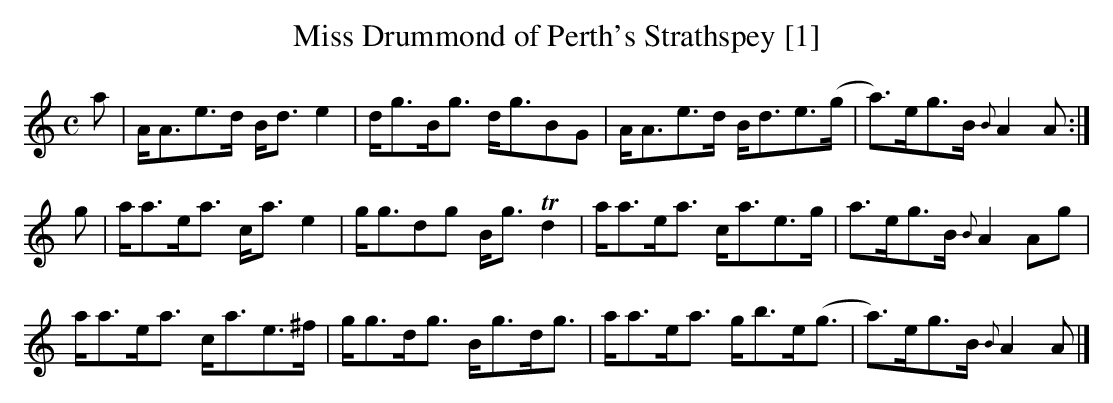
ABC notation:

X:1
T:Miss Drummond of Perth's Strathspey [1]
M:C
L:1/8
K:C
U:T=!trill!
a | A<Ae>d B<d e2 | d<gB<g d<gBG | A<Ae>d B<de>(g | a)>eg>B {B}A2 A :|
g | a<ae<a c<a e2 | g<gdg B<g Td2 | a<ae<a c<ae>g | a>eg>B {B}A2 Ag |
a<ae<a c<ae>^f | g<gd<g B<gd<g | a<ae<a g<be<(g | a)>eg>B {B}A2 A |]
